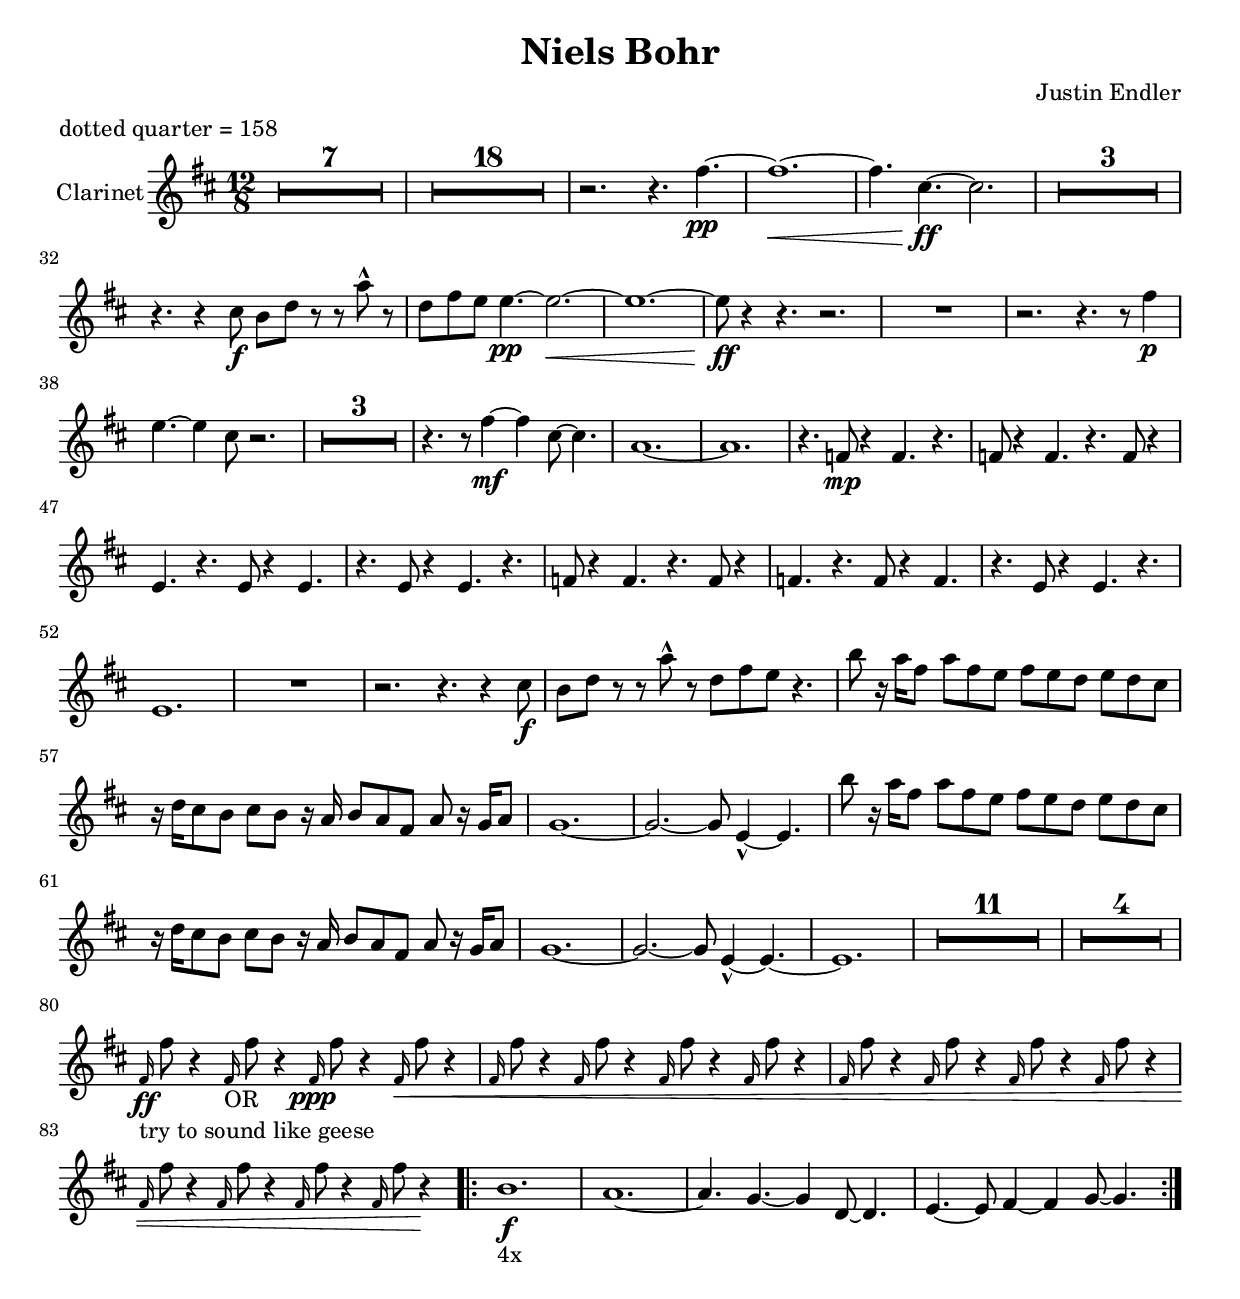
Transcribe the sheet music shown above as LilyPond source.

\include "globals.ly"

% ------ Clarinet ------
clarinetNotes = \relative c {
  \Key
  % rest 25 bars up front
  R1.*7 |
  R1.*18 |
  % Logic bar numbers in comments
  r2. r4. e''\pp ~ | %30
  e1.\< ~ | %31
  e4. b\!\ff ~ b2. | %32
  R1.*3 |
  r4. r4 b8\f a c r8 r  g'-^ r | %36
  c, e d d4.\pp ~ d2.\< ~ | %37
  d1. ~ | %38
  d8\!\ff r4  r4. r2. | %39
  R1. | %40
  r2. r4. r8 e4\p | %41
  d4. ~ d4 b8 r2. | %42
  R1.*3 |
  r4. r8 e4\mf ~ e4 b8 ~ b4. | %46
  g1. ~ | %47
  g1. | %48
  r4. ef8\mp r4 ef4. r | %49
  ef8 r4 ef4. r ef8 r4 | %50
  d4. r d8 r4 d4. | %51
  r4. d8 r4 d4. r | %52
  ef8 r4 ef4. r ef8 r4 | %53
  ef4. r ef8 r4 ef4. | %54
  r4. d8 r4 d4. r | %55
  d1. | %56
  R1. | %57
  r2. r4. r4 b'8\f | %58
  a8 c r r g'-^ r c, e d r4. | %59
  a'8 r16 g e8 g e d e d c d c b | %60
  r16 c b8 a b a r16 g a8 g e g r16 f g8 | %61
  f1. ~ | %62
  f2. ~ f8 d4-^ ~ d4. | %63
  a''8 r16 g e8 g e d e d c d c b | %64
  r16 c b8 a b a r16 g a8 g e g r16 f g8 | %65
  f1. ~ | %66
  f2. ~ f8 d4-^ ~ d4. ~ | %67
  d1. | %68
  R1.*11 |
  R1.*4 |
  \grace e16_"try to sound like geese"\ff e'8 r4 \grace e,16_"OR" e'8 r4 \grace e,16\ppp e'8 r4 \grace e,16\< e'8 r4 | %84
  \grace e,16 e'8 r4 \grace e,16 e'8 r4 \grace e,16 e'8 r4 \grace e,16 e'8 r4 | %85
  \grace e,16 e'8 r4 \grace e,16 e'8 r4 \grace e,16 e'8 r4 \grace e,16 e'8 r4 | %86
  \grace e,16 e'8 r4 \grace e,16 e'8 r4 \grace e,16 e'8 r4 \grace e,16 e'8 r4\! | %87
  \repeat volta 4 { a,1.\f_"4x" | %88
  g1. ~ | %89
  g4. f4. ~ f4 c8 ~ c4. | %90
  d4. ~ d8 e4 ~ e4 f8 ~ f4. | } %91
}


\header {
  title = "Niels Bohr"
  composer = "Justin Endler"
  meter = "dotted quarter = 158"
}

clarinet = \transpose c d {
  \time 12/8
  \set Staff.instrumentName = #"Clarinet"
  \clef treble
  <<
    \clarinetNotes
  >>
}

\score {
  <<
    \new Staff = "clarinet" \clarinet
  >>
  \layout {
    \context { \Staff \RemoveEmptyStaves }
    \context {
      \Score
      \override MultiMeasureRest.expand-limit = #1
      \override BarNumber #'padding = #3
      \override RehearsalMark #'padding = #2
      skipBars = ##t
    }
  }
  \midi { }
}
